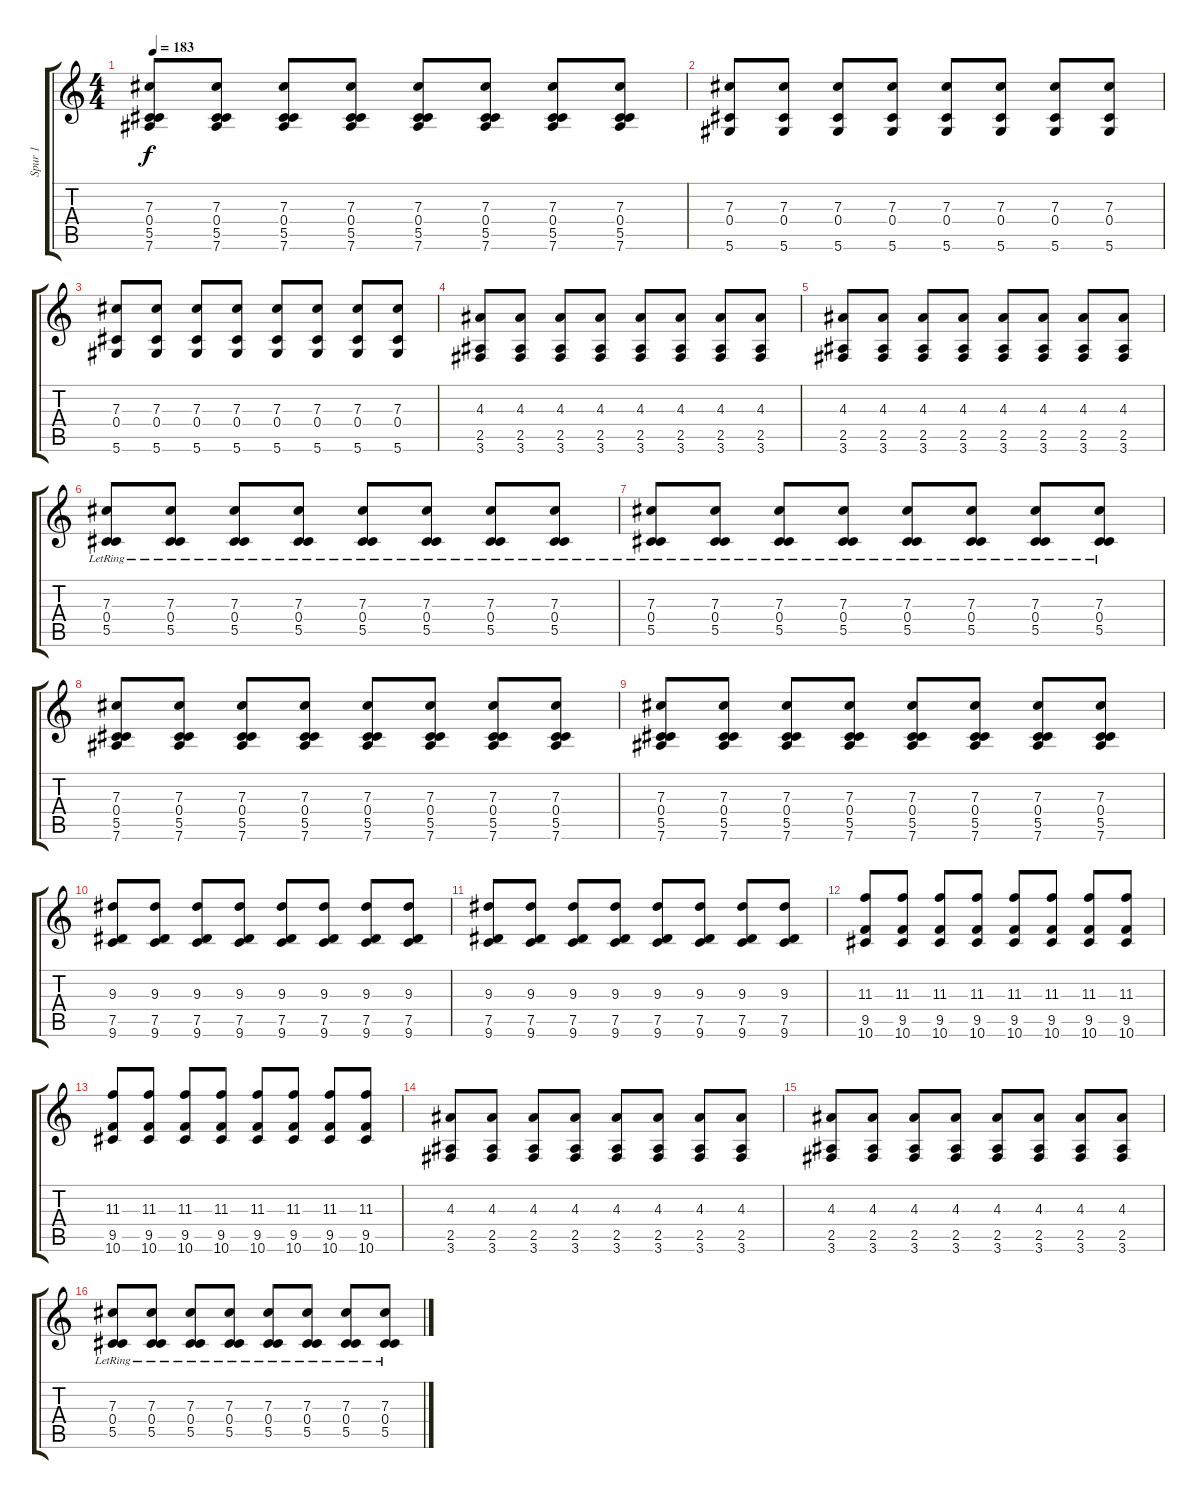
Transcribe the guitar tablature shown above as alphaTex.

\track ("Spur 1" "Spur 1") {instrument overdrivenguitar}
\staff {score tabs}
\tuning (Eb4 Bb3 Gb3 Db3 Ab2 Eb2) {hide}
\ts (4 4)
\tempo 183
\clef g2
\ks c
(7.3 0.4 5.5 7.6).8{dy f} (7.3 0.4 5.5 7.6).8 (7.3 0.4 5.5 7.6).8 (7.3 0.4 5.5 7.6).8 (7.3 0.4 5.5 7.6).8 (7.3 0.4 5.5 7.6).8 (7.3 0.4 5.5 7.6).8 (7.3 0.4 5.5 7.6).8 |
(7.3 0.4 5.6).8 (7.3 0.4 5.6).8 (7.3 0.4 5.6).8 (7.3 0.4 5.6).8 (7.3 0.4 5.6).8 (7.3 0.4 5.6).8 (7.3 0.4 5.6).8 (7.3 0.4 5.6).8 |
(7.3 0.4 5.6).8 (7.3 0.4 5.6).8 (7.3 0.4 5.6).8 (7.3 0.4 5.6).8 (7.3 0.4 5.6).8 (7.3 0.4 5.6).8 (7.3 0.4 5.6).8 (7.3 0.4 5.6).8 |
(4.3 2.5 3.6).8 (4.3 2.5 3.6).8 (4.3 2.5 3.6).8 (4.3 2.5 3.6).8 (4.3 2.5 3.6).8 (4.3 2.5 3.6).8 (4.3 2.5 3.6).8 (4.3 2.5 3.6).8 |
(4.3 2.5 3.6).8 (4.3 2.5 3.6).8 (4.3 2.5 3.6).8 (4.3 2.5 3.6).8 (4.3 2.5 3.6).8 (4.3 2.5 3.6).8 (4.3 2.5 3.6).8 (4.3 2.5 3.6).8 |
(7.3 0.4 5.5{lr}).8 (7.3 0.4 5.5{lr}).8 (7.3 0.4 5.5{lr}).8 (7.3 0.4 5.5{lr}).8 (7.3 0.4 5.5{lr}).8 (7.3 0.4 5.5{lr}).8 (7.3 0.4 5.5{lr}).8 (7.3 0.4 5.5{lr}).8 |
(7.3 0.4 5.5{lr}).8 (7.3 0.4 5.5{lr}).8 (7.3 0.4 5.5{lr}).8 (7.3 0.4 5.5{lr}).8 (7.3 0.4 5.5{lr}).8 (7.3 0.4 5.5{lr}).8 (7.3 0.4 5.5{lr}).8 (7.3 0.4 5.5{lr}).8 |
(7.3 0.4 5.5 7.6).8 (7.3 0.4 5.5 7.6).8 (7.3 0.4 5.5 7.6).8 (7.3 0.4 5.5 7.6).8 (7.3 0.4 5.5 7.6).8 (7.3 0.4 5.5 7.6).8 (7.3 0.4 5.5 7.6).8 (7.3 0.4 5.5 7.6).8 |
(7.3 0.4 5.5 7.6).8 (7.3 0.4 5.5 7.6).8 (7.3 0.4 5.5 7.6).8 (7.3 0.4 5.5 7.6).8 (7.3 0.4 5.5 7.6).8 (7.3 0.4 5.5 7.6).8 (7.3 0.4 5.5 7.6).8 (7.3 0.4 5.5 7.6).8 |
(9.3 7.5 9.6).8 (9.3 7.5 9.6).8 (9.3 7.5 9.6).8 (9.3 7.5 9.6).8 (9.3 7.5 9.6).8 (9.3 7.5 9.6).8 (9.3 7.5 9.6).8 (9.3 7.5 9.6).8 |
(9.3 7.5 9.6).8 (9.3 7.5 9.6).8 (9.3 7.5 9.6).8 (9.3 7.5 9.6).8 (9.3 7.5 9.6).8 (9.3 7.5 9.6).8 (9.3 7.5 9.6).8 (9.3 7.5 9.6).8 |
(11.3 9.5 10.6).8 (11.3 9.5 10.6).8 (11.3 9.5 10.6).8 (11.3 9.5 10.6).8 (11.3 9.5 10.6).8 (11.3 9.5 10.6).8 (11.3 9.5 10.6).8 (11.3 9.5 10.6).8 |
(11.3 9.5 10.6).8 (11.3 9.5 10.6).8 (11.3 9.5 10.6).8 (11.3 9.5 10.6).8 (11.3 9.5 10.6).8 (11.3 9.5 10.6).8 (11.3 9.5 10.6).8 (11.3 9.5 10.6).8 |
(4.3 2.5 3.6).8 (4.3 2.5 3.6).8 (4.3 2.5 3.6).8 (4.3 2.5 3.6).8 (4.3 2.5 3.6).8 (4.3 2.5 3.6).8 (4.3 2.5 3.6).8 (4.3 2.5 3.6).8 |
(4.3 2.5 3.6).8 (4.3 2.5 3.6).8 (4.3 2.5 3.6).8 (4.3 2.5 3.6).8 (4.3 2.5 3.6).8 (4.3 2.5 3.6).8 (4.3 2.5 3.6).8 (4.3 2.5 3.6).8 |
\section ("" "")
(7.3 0.4 5.5{lr}).8 (7.3 0.4 5.5{lr}).8 (7.3 0.4 5.5{lr}).8 (7.3 0.4 5.5{lr}).8 (7.3 0.4 5.5{lr}).8 (7.3 0.4 5.5{lr}).8 (7.3 0.4 5.5{lr}).8 (7.3 0.4 5.5{lr}).8
